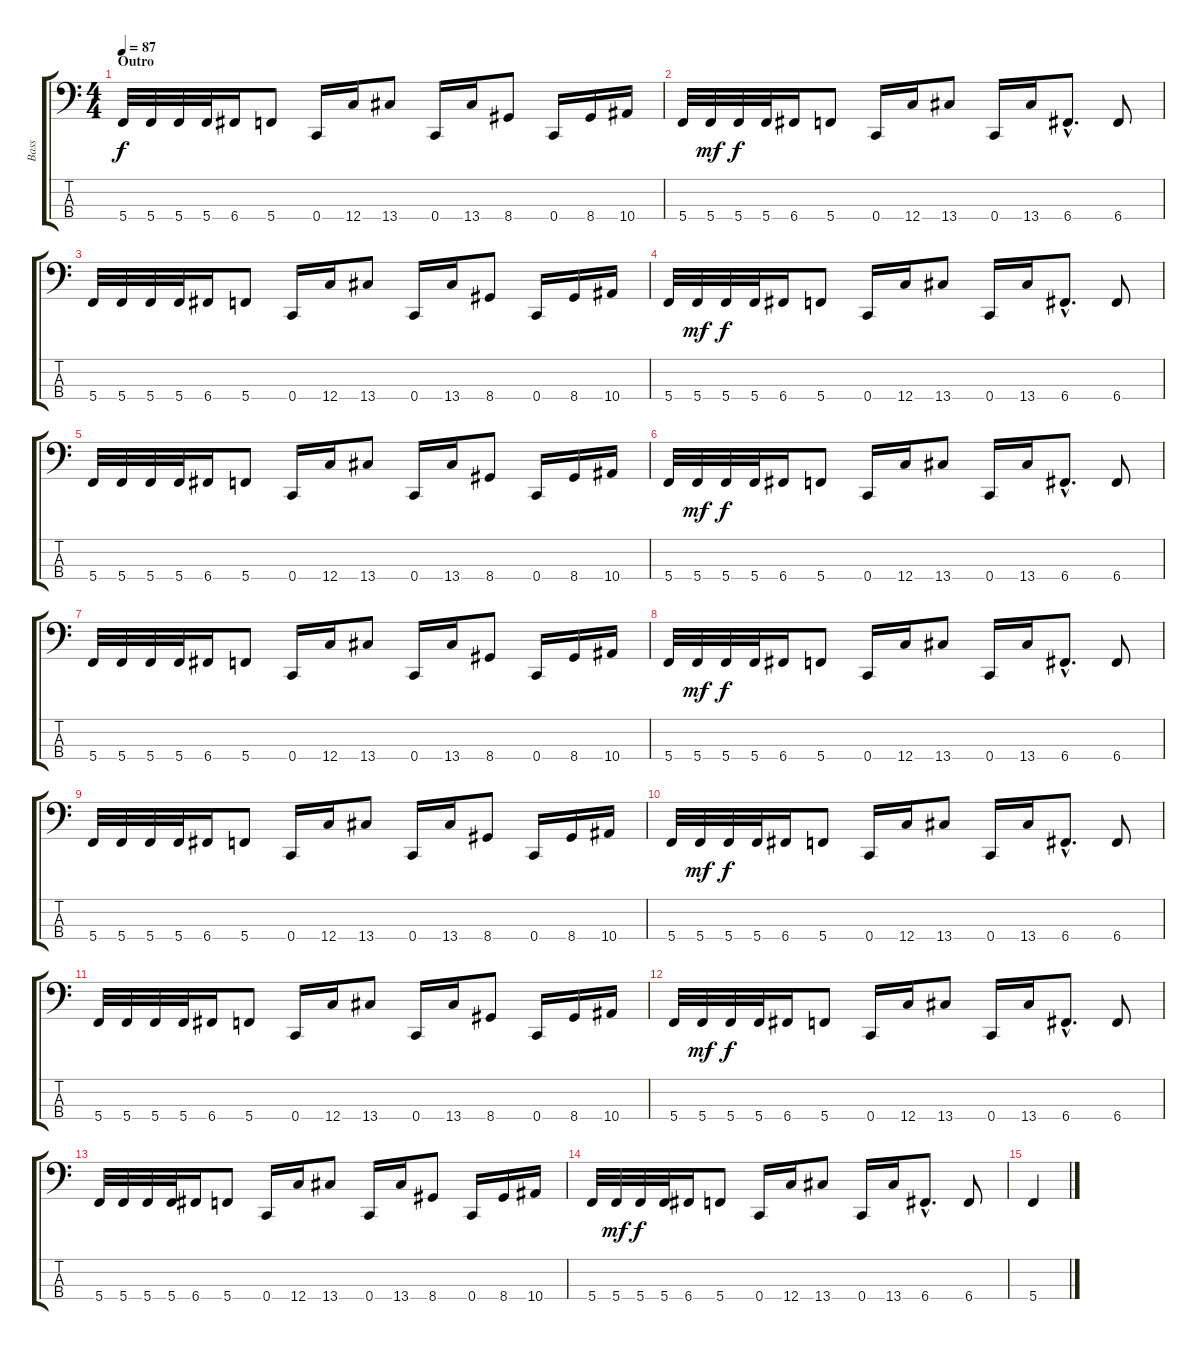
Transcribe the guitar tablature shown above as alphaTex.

\track ("Bass" "Bass") {instrument electricbasspick}
\staff {score tabs}
\tuning (F2 C2 G1 C1) {hide}
\ts (4 4)
\section ("" "Outro")
\tempo 87
\clef f4
\ks c
5.4.32{dy f} 5.4.32 5.4.32 5.4.32 6.4.16 5.4.8 0.4.16 12.4.16 13.4.8 0.4.16 13.4.16 8.4.8 0.4.16 8.4.16 10.4.16 |
5.4.32 5.4.32{dy mf} 5.4.32{dy f} 5.4.32 6.4.16 5.4.8 0.4.16 12.4.16 13.4.8 0.4.16 13.4.16 6.4{hac}.8{d} 6.4.8 |
5.4.32 5.4.32 5.4.32 5.4.32 6.4.16 5.4.8 0.4.16 12.4.16 13.4.8 0.4.16 13.4.16 8.4.8 0.4.16 8.4.16 10.4.16 |
5.4.32 5.4.32{dy mf} 5.4.32{dy f} 5.4.32 6.4.16 5.4.8 0.4.16 12.4.16 13.4.8 0.4.16 13.4.16 6.4{hac}.8{d} 6.4.8 |
5.4.32 5.4.32 5.4.32 5.4.32 6.4.16 5.4.8 0.4.16 12.4.16 13.4.8 0.4.16 13.4.16 8.4.8 0.4.16 8.4.16 10.4.16 |
5.4.32 5.4.32{dy mf} 5.4.32{dy f} 5.4.32 6.4.16 5.4.8 0.4.16 12.4.16 13.4.8 0.4.16 13.4.16 6.4{hac}.8{d} 6.4.8 |
5.4.32 5.4.32 5.4.32 5.4.32 6.4.16 5.4.8 0.4.16 12.4.16 13.4.8 0.4.16 13.4.16 8.4.8 0.4.16 8.4.16 10.4.16 |
5.4.32 5.4.32{dy mf} 5.4.32{dy f} 5.4.32 6.4.16 5.4.8 0.4.16 12.4.16 13.4.8 0.4.16 13.4.16 6.4{hac}.8{d} 6.4.8 |
5.4.32 5.4.32 5.4.32 5.4.32 6.4.16 5.4.8 0.4.16 12.4.16 13.4.8 0.4.16 13.4.16 8.4.8 0.4.16 8.4.16 10.4.16 |
5.4.32 5.4.32{dy mf} 5.4.32{dy f} 5.4.32 6.4.16 5.4.8 0.4.16 12.4.16 13.4.8 0.4.16 13.4.16 6.4{hac}.8{d} 6.4.8 |
5.4.32 5.4.32 5.4.32 5.4.32 6.4.16 5.4.8 0.4.16 12.4.16 13.4.8 0.4.16 13.4.16 8.4.8 0.4.16 8.4.16 10.4.16 |
5.4.32 5.4.32{dy mf} 5.4.32{dy f} 5.4.32 6.4.16 5.4.8 0.4.16 12.4.16 13.4.8 0.4.16 13.4.16 6.4{hac}.8{d} 6.4.8 |
5.4.32 5.4.32 5.4.32 5.4.32 6.4.16 5.4.8 0.4.16 12.4.16 13.4.8 0.4.16 13.4.16 8.4.8 0.4.16 8.4.16 10.4.16 |
5.4.32 5.4.32{dy mf} 5.4.32{dy f} 5.4.32 6.4.16 5.4.8 0.4.16 12.4.16 13.4.8 0.4.16 13.4.16 6.4{hac}.8{d} 6.4.8 |
5.4.4
